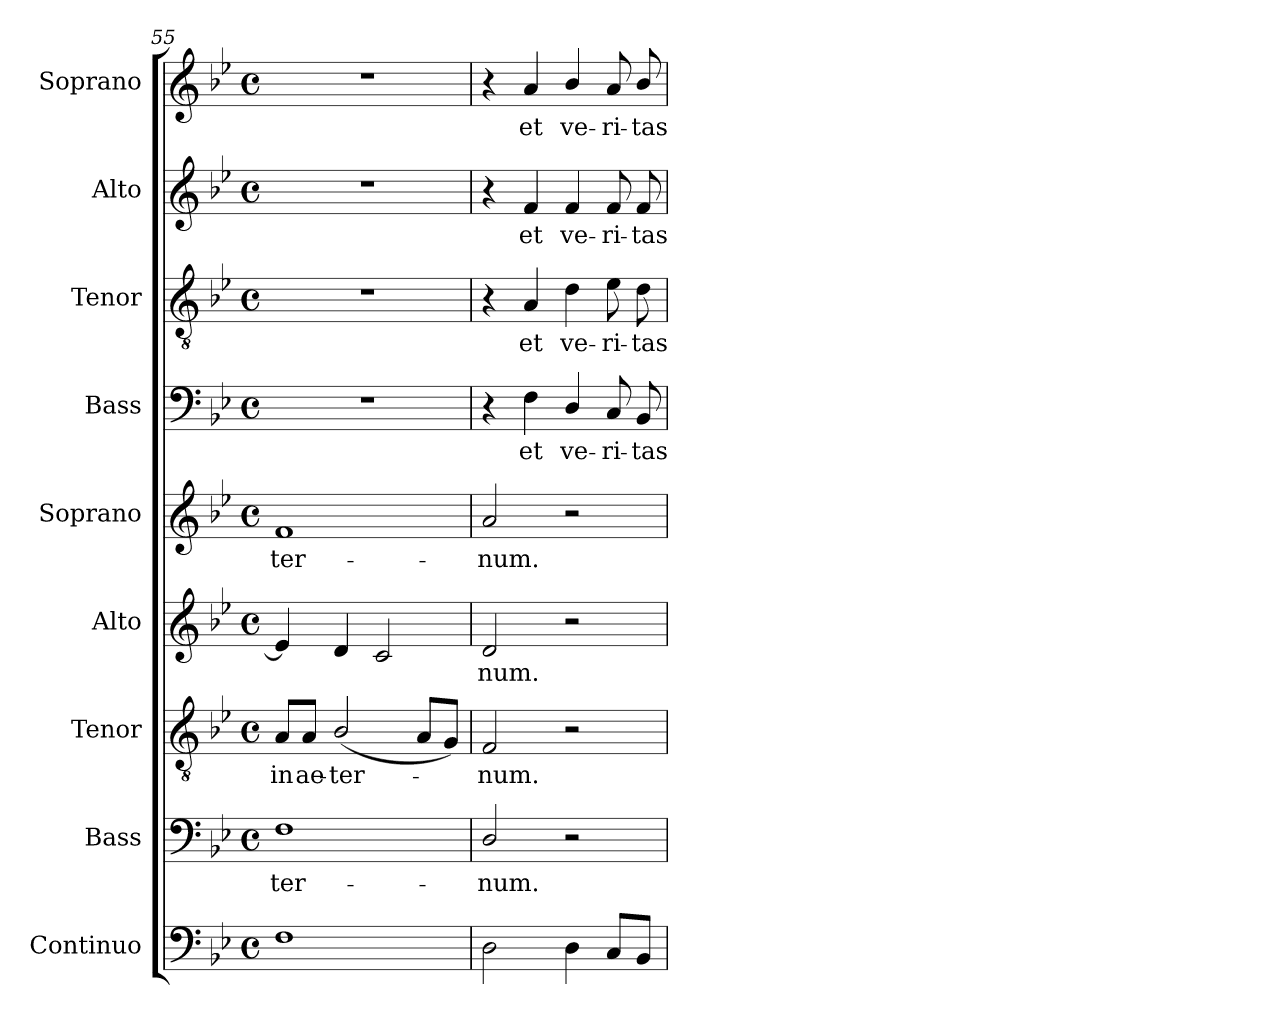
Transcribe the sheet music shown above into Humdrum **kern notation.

**kern	**kern	**text	**kern	**text	**kern	**text	**kern	**text	**kern	**text	**kern	**text	**kern	**text	**kern	**text
*part9	*part8	*part8	*part7	*part7	*part6	*part6	*part5	*part5	*part4	*part4	*part3	*part3	*part2	*part2	*part1	*part1
*staff9	*staff8	*staff8	*staff7	*staff7	*staff6	*staff6	*staff5	*staff5	*staff4	*staff4	*staff3	*staff3	*staff2	*staff2	*staff1	*staff1
*I"Continuo	*I"Bass	*	*I"Tenor	*	*I"Alto	*	*I"Soprano	*	*I"Bass	*	*I"Tenor	*	*I"Alto	*	*I"Soprano	*
*	*I'B.	*	*I'T.	*	*I'A.	*	*I'S.	*	*I'B.	*	*I'T.	*	*I'A.	*	*I'S.	*
*clefF4	*clefF4	*	*clefGv2	*	*clefG2	*	*clefG2	*	*clefF4	*	*clefGv2	*	*clefG2	*	*clefG2	*
*	*	*	*ITrd7c12	*	*	*	*	*	*	*	*ITrd7c12	*	*	*	*	*
*k[b-e-]	*k[b-e-]	*	*k[b-e-]	*	*k[b-e-]	*	*k[b-e-]	*	*k[b-e-]	*	*k[b-e-]	*	*k[b-e-]	*	*k[b-e-]	*
*B-:	*B-:	*	*B-:	*	*B-:	*	*B-:	*	*B-:	*	*B-:	*	*B-:	*	*B-:	*
*M4/4	*M4/4	*	*M4/4	*	*M4/4	*	*M4/4	*	*M4/4	*	*M4/4	*	*M4/4	*	*M4/4	*
*met(c)	*met(c)	*	*met(c)	*	*met(c)	*	*met(c)	*	*met(c)	*	*met(c)	*	*met(c)	*	*met(c)	*
=55	=55	=55	=55	=55	=55	=55	=55	=55	=55	=55	=55	=55	=55	=55	=55	=55
!	!	!LO:LY:b:color=#000000	!	!	!	!	!	!	!	!	!	!	!	!	!	!
!	!	!	!	!LO:LY:b:color=#000000	!	!	!	!	!	!	!	!	!	!	!	!
!	!	!	!	!	!	!	!	!LO:LY:b:color=#000000	!	!	!	!	!	!	!	!
1Fi	1Fi	-ter-	8AAi/L	in	4e-i/]	.	1fi	-ter-	1r	.	1r	.	1r	.	1r	.
!	!	!	!	!LO:LY:b:color=#000000	!	!	!	!	!	!	!	!	!	!	!	!
.	.	.	8AAi/J	ae-	.	.	.	.	.	.	.	.	.	.	.	.
!	!	!	!	!LO:LY:b:color=#000000	!	!	!	!	!	!	!	!	!	!	!	!
.	.	.	(2BB-i/	-ter-	4di/	.	.	.	.	.	.	.	.	.	.	.
.	.	.	.	.	2ci/	.	.	.	.	.	.	.	.	.	.	.
.	.	.	8AAi/L	.	.	.	.	.	.	.	.	.	.	.	.	.
.	.	.	8GGi/J)	.	.	.	.	.	.	.	.	.	.	.	.	.
=56	=56	=56	=56	=56	=56	=56	=56	=56	=56	=56	=56	=56	=56	=56	=56	=56
!	!	!LO:LY:b:color=#000000	!	!	!	!	!	!	!	!	!	!	!	!	!	!
!	!	!	!	!LO:LY:b:color=#000000	!	!	!	!	!	!	!	!	!	!	!	!
!	!	!	!	!	!	!LO:LY:b:color=#000000	!	!	!	!	!	!	!	!	!	!
!	!	!	!	!	!	!	!	!LO:LY:b:color=#000000	!	!	!	!	!	!	!	!
2Di\	2Di/	-num.	2FFi/	-num.	2di/	-num.	2ai/	-num.	4r	.	4r	.	4r	.	4r	.
!	!	!	!	!	!	!	!	!	!	!LO:LY:b:color=#000000	!	!	!	!	!	!
!	!	!	!	!	!	!	!	!	!	!	!	!LO:LY:b:color=#000000	!	!	!	!
!	!	!	!	!	!	!	!	!	!	!	!	!	!	!LO:LY:b:color=#000000	!	!
!	!	!	!	!	!	!	!	!	!	!	!	!	!	!	!	!LO:LY:b:color=#000000
.	.	.	.	.	.	.	.	.	4Fi\	et	4AAi/	et	4fi/	et	4ai/	et
!	!	!	!	!	!	!	!	!	!	!LO:LY:b:color=#000000	!	!	!	!	!	!
!	!	!	!	!	!	!	!	!	!	!	!	!LO:LY:b:color=#000000	!	!	!	!
!	!	!	!	!	!	!	!	!	!	!	!	!	!	!LO:LY:b:color=#000000	!	!
!	!	!	!	!	!	!	!	!	!	!	!	!	!	!	!	!LO:LY:b:color=#000000
4Di\	2r	.	2r	.	2r	.	2r	.	4Di/	ve-	4Di\	ve-	4fi/	ve-	4b-i/	ve-
!	!	!	!	!	!	!	!	!	!	!LO:LY:b:color=#000000	!	!	!	!	!	!
!	!	!	!	!	!	!	!	!	!	!	!	!LO:LY:b:color=#000000	!	!	!	!
!	!	!	!	!	!	!	!	!	!	!	!	!	!	!LO:LY:b:color=#000000	!	!
!	!	!	!	!	!	!	!	!	!	!	!	!	!	!	!	!LO:LY:b:color=#000000
8Ci/L	.	.	.	.	.	.	.	.	8Ci/	-ri-	8E-i\	-ri-	8fi/	-ri-	8ai/	-ri-
!	!	!	!	!	!	!	!	!	!	!LO:LY:b:color=#000000	!	!	!	!	!	!
!	!	!	!	!	!	!	!	!	!	!	!	!LO:LY:b:color=#000000	!	!	!	!
!	!	!	!	!	!	!	!	!	!	!	!	!	!	!LO:LY:b:color=#000000	!	!
!	!	!	!	!	!	!	!	!	!	!	!	!	!	!	!	!LO:LY:b:color=#000000
8BB-i/J	.	.	.	.	.	.	.	.	8BB-i/	-tas	8Di\	-tas	8fi/	-tas	8b-i/	-tas
=	=	=	=	=	=	=	=	=	=	=	=	=	=	=	=	=
*-	*-	*-	*-	*-	*-	*-	*-	*-	*-	*-	*-	*-	*-	*-	*-	*-
